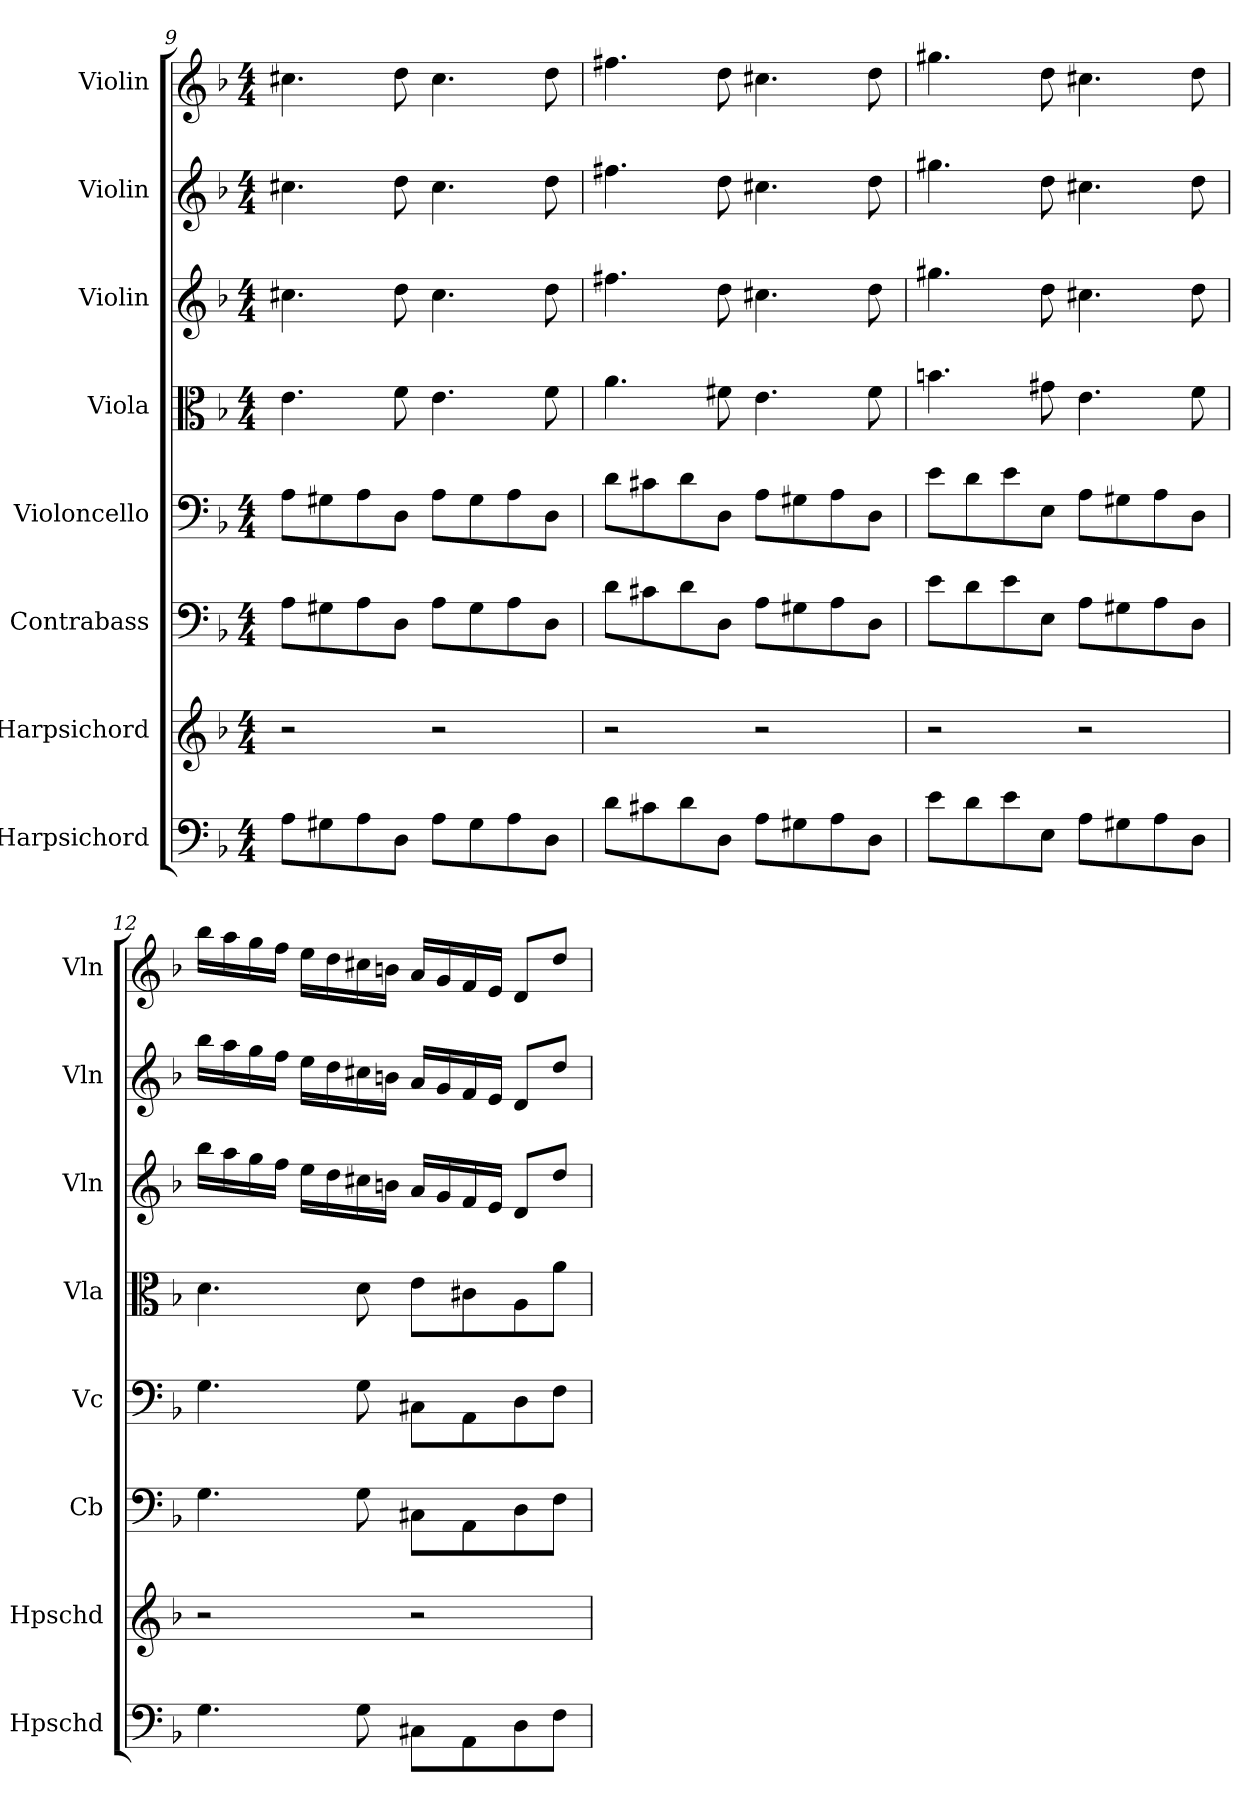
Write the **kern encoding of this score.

**kern	**kern	**kern	**kern	**kern	**kern	**kern	**kern
*part8	*part7	*part6	*part5	*part4	*part3	*part2	*part1
*staff8	*staff7	*staff6	*staff5	*staff4	*staff3	*staff2	*staff1
*I"Harpsichord	*I"Harpsichord	*I"Contrabass	*I"Violoncello	*I"Viola	*I"Violin	*I"Violin	*I"Violin
*I'Hpschd	*I'Hpschd	*I'Cb	*I'Vc	*I'Vla	*I'Vln	*I'Vln	*I'Vln
*clefF4	*clefG2	*clefF4	*clefF4	*clefC3	*clefG2	*clefG2	*clefG2
*k[b-]	*k[b-]	*k[b-]	*k[b-]	*k[b-]	*k[b-]	*k[b-]	*k[b-]
*M4/4	*M4/4	*M4/4	*M4/4	*M4/4	*M4/4	*M4/4	*M4/4
=9	=9	=9	=9	=9	=9	=9	=9
8A\L	2r	8A\L	8A\L	4.e\	4.cc#X\	4.cc#X\	4.cc#X\
8G#X\	.	8G#X\	8G#X\	.	.	.	.
8A\	.	8A\	8A\	.	.	.	.
8D\J	.	8D\J	8D\J	8f\	8dd\	8dd\	8dd\
8A\L	2r	8A\L	8A\L	4.e\	4.cc#\	4.cc#\	4.cc#\
8G#\	.	8G#\	8G#\	.	.	.	.
8A\	.	8A\	8A\	.	.	.	.
8D\J	.	8D\J	8D\J	8f\	8dd\	8dd\	8dd\
=10	=10	=10	=10	=10	=10	=10	=10
8d\L	2r	8d\L	8d\L	4.a\	4.ff#X\	4.ff#X\	4.ff#X\
8c#X\	.	8c#X\	8c#X\	.	.	.	.
8d\	.	8d\	8d\	.	.	.	.
8D\J	.	8D\J	8D\J	8f#X\	8dd\	8dd\	8dd\
8A\L	2r	8A\L	8A\L	4.e\	4.cc#X\	4.cc#X\	4.cc#X\
8G#X\	.	8G#X\	8G#X\	.	.	.	.
8A\	.	8A\	8A\	.	.	.	.
8D\J	.	8D\J	8D\J	8f#\	8dd\	8dd\	8dd\
=11	=11	=11	=11	=11	=11	=11	=11
8e\L	2r	8e\L	8e\L	4.bn\	4.gg#X\	4.gg#X\	4.gg#X\
8d\	.	8d\	8d\	.	.	.	.
8e\	.	8e\	8e\	.	.	.	.
8E\J	.	8E\J	8E\J	8g#X\	8dd\	8dd\	8dd\
8A\L	2r	8A\L	8A\L	4.e\	4.cc#X\	4.cc#X\	4.cc#X\
8G#X\	.	8G#X\	8G#X\	.	.	.	.
8A\	.	8A\	8A\	.	.	.	.
8D\J	.	8D\J	8D\J	8f\	8dd\	8dd\	8dd\
=12	=12	=12	=12	=12	=12	=12	=12
4.G\	2r	4.G\	4.G\	4.d\	16bb-\LL	16bb-\LL	16bb-\LL
.	.	.	.	.	16aa\	16aa\	16aa\
.	.	.	.	.	16gg\	16gg\	16gg\
.	.	.	.	.	16ff\JJ	16ff\JJ	16ff\JJ
.	.	.	.	.	16ee\LL	16ee\LL	16ee\LL
.	.	.	.	.	16dd\	16dd\	16dd\
8G\	.	8G\	8G\	8d\	16cc#X\	16cc#X\	16cc#X\
.	.	.	.	.	16bn\JJ	16bn\JJ	16bn\JJ
8C#X\L	2r	8C#X\L	8C#X\L	8e\L	16a/LL	16a/LL	16a/LL
.	.	.	.	.	16g/	16g/	16g/
8AA\	.	8AA\	8AA\	8c#X\	16f/	16f/	16f/
.	.	.	.	.	16e/JJ	16e/JJ	16e/JJ
8D\	.	8D\	8D\	8A\	8d/L	8d/L	8d/L
8F\J	.	8F\J	8F\J	8a\J	8dd/J	8dd/J	8dd/J
=	=	=	=	=	=	=	=
*-	*-	*-	*-	*-	*-	*-	*-
